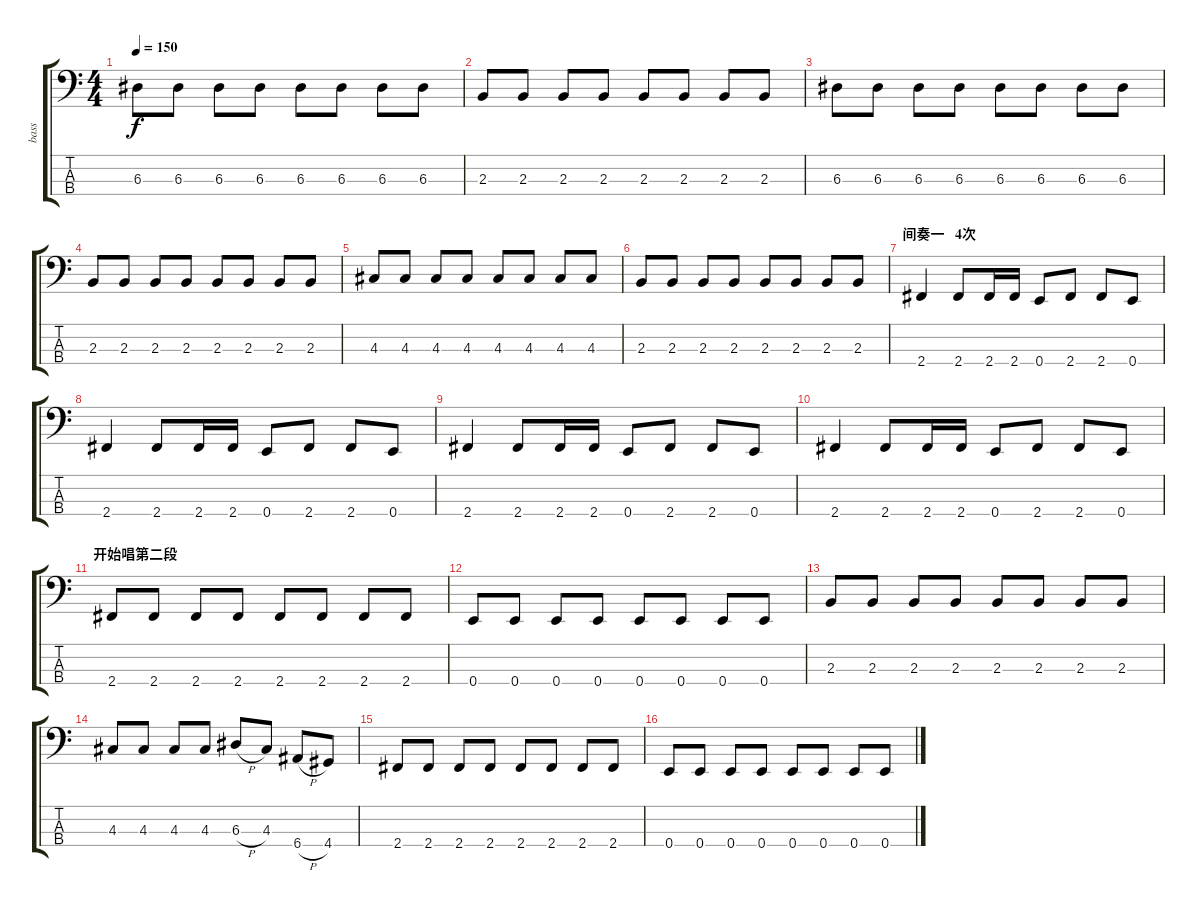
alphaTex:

\track ("bass" "bass") {instrument electricbasspick}
\staff {score tabs}
\tuning (G2 D2 A1 E1) {hide}
\ts (4 4)
\tempo 150
\clef f4
\ks c
6.3.8{dy f} 6.3.8 6.3.8 6.3.8 6.3.8 6.3.8 6.3.8 6.3.8 |
2.3.8 2.3.8 2.3.8 2.3.8 2.3.8 2.3.8 2.3.8 2.3.8 |
6.3.8 6.3.8 6.3.8 6.3.8 6.3.8 6.3.8 6.3.8 6.3.8 |
2.3.8 2.3.8 2.3.8 2.3.8 2.3.8 2.3.8 2.3.8 2.3.8 |
4.3.8 4.3.8 4.3.8 4.3.8 4.3.8 4.3.8 4.3.8 4.3.8 |
2.3.8 2.3.8 2.3.8 2.3.8 2.3.8 2.3.8 2.3.8 2.3.8 |
\section ("" "间奏一   4次")
2.4.4 2.4.8 2.4.16 2.4.16 0.4.8 2.4.8 2.4.8 0.4.8 |
2.4.4 2.4.8 2.4.16 2.4.16 0.4.8 2.4.8 2.4.8 0.4.8 |
2.4.4 2.4.8 2.4.16 2.4.16 0.4.8 2.4.8 2.4.8 0.4.8 |
2.4.4 2.4.8 2.4.16 2.4.16 0.4.8 2.4.8 2.4.8 0.4.8 |
\section ("" "开始唱第二段")
2.4.8 2.4.8 2.4.8 2.4.8 2.4.8 2.4.8 2.4.8 2.4.8 |
0.4.8 0.4.8 0.4.8 0.4.8 0.4.8 0.4.8 0.4.8 0.4.8 |
2.3.8 2.3.8 2.3.8 2.3.8 2.3.8 2.3.8 2.3.8 2.3.8 |
4.3.8 4.3.8 4.3.8 4.3.8 6.3{h}.8 4.3.8 6.4{h}.8 4.4.8 |
2.4.8 2.4.8 2.4.8 2.4.8 2.4.8 2.4.8 2.4.8 2.4.8 |
0.4.8 0.4.8 0.4.8 0.4.8 0.4.8 0.4.8 0.4.8 0.4.8
